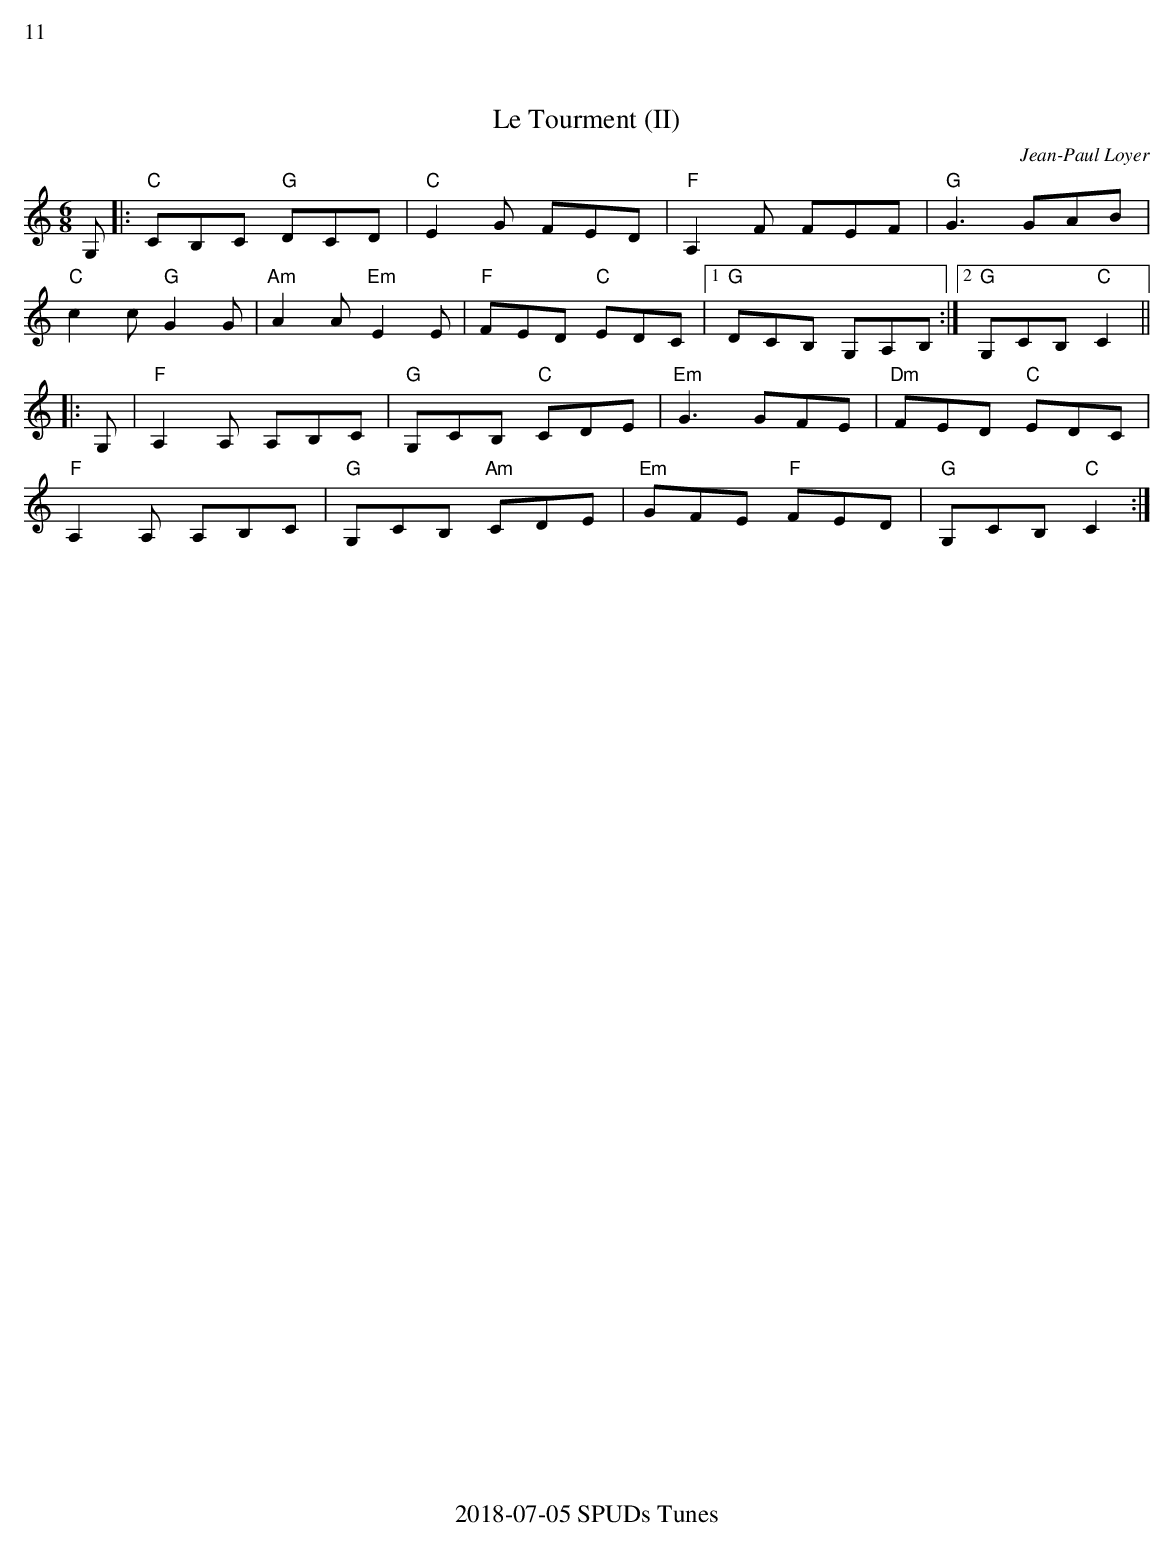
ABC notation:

X:1
%%text 11
T:Le Tourment (II)
C:Jean-Paul Loyer
M:6/8
L:1/8
K:C
 G,|:"C"CB,C "G"DCD|"C"E2G FED|"F"A,2F FEF|"G"G3 GAB|
"C"c2c "G"G2G|"Am"A2A "Em"E2E|"F"FED "C"EDC|1"G"DCB, G,A,B,:|2"G"G,CB, "C"C2||
|:G,|"F"A,2A, A,B,C|"G"G,CB, "C"CDE|"Em"G3 GFE| "Dm"FED "C"EDC|
"F"A,2A, A,B,C|"G"G,CB, "Am"CDE|"Em"GFE "F"FED|"G"G,CB, "C"C2:|
